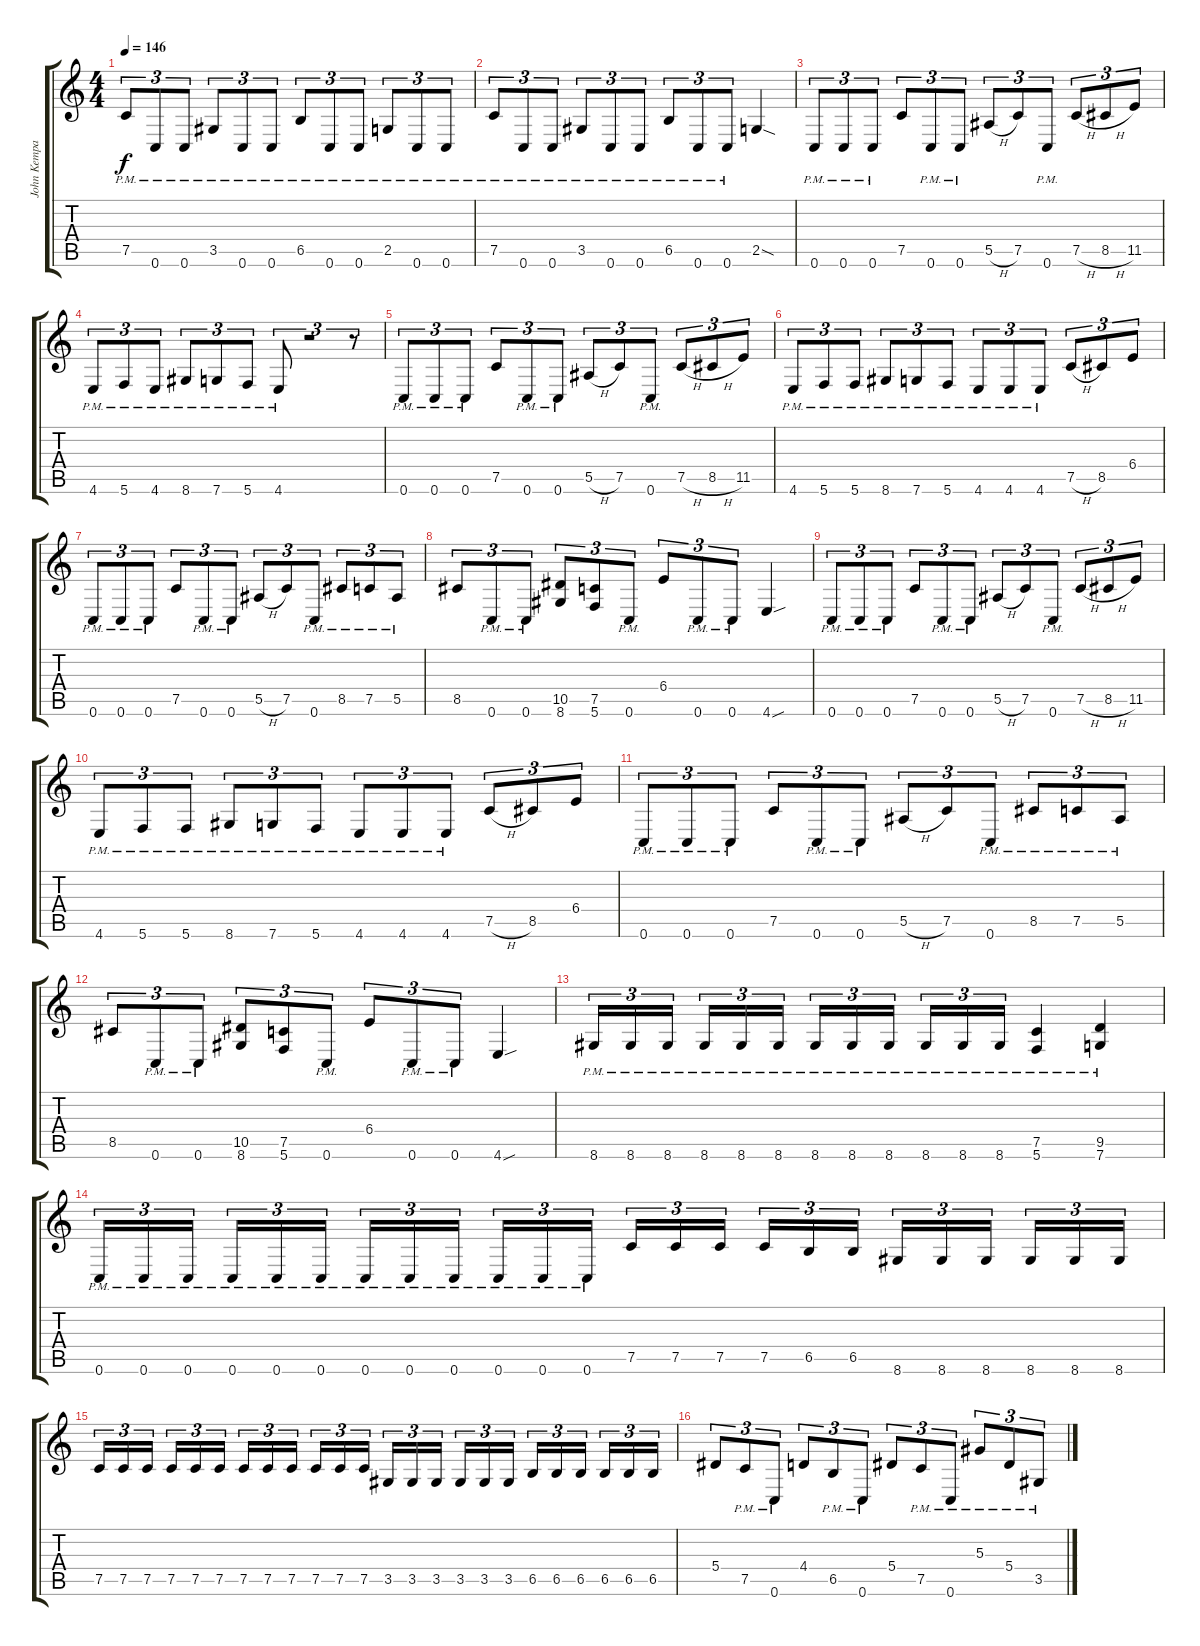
\track ("John Kempainen (Rhythm Guitar)" "John Kempa") {instrument distortionguitar}
\staff {score tabs}
\tuning (C4 G3 Eb3 Bb2 F2 C2) {hide}
\ts (4 4)
\tempo 146
\clef g2
\ks c
7.5{pm}.8{tu (3 2) dy f} 0.6{pm}.8{tu (3 2)} 0.6{pm}.8{tu (3 2)} 3.5{pm}.8{tu (3 2)} 0.6{pm}.8{tu (3 2)} 0.6{pm}.8{tu (3 2)} 6.5{pm}.8{tu (3 2)} 0.6{pm}.8{tu (3 2)} 0.6{pm}.8{tu (3 2)} 2.5{pm}.8{tu (3 2)} 0.6{pm}.8{tu (3 2)} 0.6{pm}.8{tu (3 2)} |
7.5{pm}.8{tu (3 2)} 0.6{pm}.8{tu (3 2)} 0.6{pm}.8{tu (3 2)} 3.5{pm}.8{tu (3 2)} 0.6{pm}.8{tu (3 2)} 0.6{pm}.8{tu (3 2)} 6.5{pm}.8{tu (3 2)} 0.6{pm}.8{tu (3 2)} 0.6{pm}.8{tu (3 2)} 2.5{sod}.4 |
0.6{pm}.8{tu (3 2)} 0.6{pm}.8{tu (3 2)} 0.6{pm}.8{tu (3 2)} 7.5.8{tu (3 2)} 0.6{pm}.8{tu (3 2)} 0.6{pm}.8{tu (3 2)} 5.5{h}.8{tu (3 2)} 7.5.8{tu (3 2)} 0.6{pm}.8{tu (3 2)} 7.5{h}.8{tu (3 2)} 8.5{h}.8{tu (3 2)} 11.5.8{tu (3 2)} |
4.6{pm}.8{tu (3 2)} 5.6{pm}.8{tu (3 2)} 4.6{pm}.8{tu (3 2)} 8.6{pm}.8{tu (3 2)} 7.6{pm}.8{tu (3 2)} 5.6{pm}.8{tu (3 2)} 4.6{pm}.8{tu (3 2)} r.2{tu (3 2)} r.8{tu (3 2)} |
0.6{pm}.8{tu (3 2)} 0.6{pm}.8{tu (3 2)} 0.6{pm}.8{tu (3 2)} 7.5.8{tu (3 2)} 0.6{pm}.8{tu (3 2)} 0.6{pm}.8{tu (3 2)} 5.5{h}.8{tu (3 2)} 7.5.8{tu (3 2)} 0.6{pm}.8{tu (3 2)} 7.5{h}.8{tu (3 2)} 8.5{h}.8{tu (3 2)} 11.5.8{tu (3 2)} |
4.6{pm}.8{tu (3 2)} 5.6{pm}.8{tu (3 2)} 5.6{pm}.8{tu (3 2)} 8.6{pm}.8{tu (3 2)} 7.6{pm}.8{tu (3 2)} 5.6{pm}.8{tu (3 2)} 4.6{pm}.8{tu (3 2)} 4.6{pm}.8{tu (3 2)} 4.6{pm}.8{tu (3 2)} 7.5{h}.8{tu (3 2)} 8.5.8{tu (3 2)} 6.4.8{tu (3 2)} |
0.6{pm}.8{tu (3 2)} 0.6{pm}.8{tu (3 2)} 0.6{pm}.8{tu (3 2)} 7.5.8{tu (3 2)} 0.6{pm}.8{tu (3 2)} 0.6{pm}.8{tu (3 2)} 5.5{h}.8{tu (3 2)} 7.5.8{tu (3 2)} 0.6{pm}.8{tu (3 2)} 8.5{pm}.8{tu (3 2)} 7.5{pm}.8{tu (3 2)} 5.5{pm}.8{tu (3 2)} |
8.5.8{tu (3 2)} 0.6{pm}.8{tu (3 2)} 0.6{pm}.8{tu (3 2)} (10.5 8.6).8{tu (3 2)} (7.5 5.6).8{tu (3 2)} 0.6{pm}.8{tu (3 2)} 6.4.8{tu (3 2)} 0.6{pm}.8{tu (3 2)} 0.6{pm}.8{tu (3 2)} 4.6{sou}.4 |
0.6{pm}.8{tu (3 2)} 0.6{pm}.8{tu (3 2)} 0.6{pm}.8{tu (3 2)} 7.5.8{tu (3 2)} 0.6{pm}.8{tu (3 2)} 0.6{pm}.8{tu (3 2)} 5.5{h}.8{tu (3 2)} 7.5.8{tu (3 2)} 0.6{pm}.8{tu (3 2)} 7.5{h}.8{tu (3 2)} 8.5{h}.8{tu (3 2)} 11.5.8{tu (3 2)} |
4.6{pm}.8{tu (3 2)} 5.6{pm}.8{tu (3 2)} 5.6{pm}.8{tu (3 2)} 8.6{pm}.8{tu (3 2)} 7.6{pm}.8{tu (3 2)} 5.6{pm}.8{tu (3 2)} 4.6{pm}.8{tu (3 2)} 4.6{pm}.8{tu (3 2)} 4.6{pm}.8{tu (3 2)} 7.5{h}.8{tu (3 2)} 8.5.8{tu (3 2)} 6.4.8{tu (3 2)} |
0.6{pm}.8{tu (3 2)} 0.6{pm}.8{tu (3 2)} 0.6{pm}.8{tu (3 2)} 7.5.8{tu (3 2)} 0.6{pm}.8{tu (3 2)} 0.6{pm}.8{tu (3 2)} 5.5{h}.8{tu (3 2)} 7.5.8{tu (3 2)} 0.6{pm}.8{tu (3 2)} 8.5{pm}.8{tu (3 2)} 7.5{pm}.8{tu (3 2)} 5.5{pm}.8{tu (3 2)} |
8.5.8{tu (3 2)} 0.6{pm}.8{tu (3 2)} 0.6{pm}.8{tu (3 2)} (10.5 8.6).8{tu (3 2)} (7.5 5.6).8{tu (3 2)} 0.6{pm}.8{tu (3 2)} 6.4.8{tu (3 2)} 0.6{pm}.8{tu (3 2)} 0.6{pm}.8{tu (3 2)} 4.6{sou}.4 |
8.6{pm}.16{tu (3 2)} 8.6{pm}.16{tu (3 2)} 8.6{pm}.16{tu (3 2)} 8.6{pm}.16{tu (3 2)} 8.6{pm}.16{tu (3 2)} 8.6{pm}.16{tu (3 2)} 8.6{pm}.16{tu (3 2)} 8.6{pm}.16{tu (3 2)} 8.6{pm}.16{tu (3 2)} 8.6{pm}.16{tu (3 2)} 8.6{pm}.16{tu (3 2)} 8.6{pm}.16{tu (3 2)} (7.5{pm} 5.6{pm}).4 (9.5{pm} 7.6{pm}).4 |
0.6{pm}.16{tu (3 2)} 0.6{pm}.16{tu (3 2)} 0.6{pm}.16{tu (3 2)} 0.6{pm}.16{tu (3 2)} 0.6{pm}.16{tu (3 2)} 0.6{pm}.16{tu (3 2)} 0.6{pm}.16{tu (3 2)} 0.6{pm}.16{tu (3 2)} 0.6{pm}.16{tu (3 2)} 0.6{pm}.16{tu (3 2)} 0.6{pm}.16{tu (3 2)} 0.6{pm}.16{tu (3 2)} 7.5.16{tu (3 2)} 7.5.16{tu (3 2)} 7.5.16{tu (3 2)} 7.5.16{tu (3 2)} 6.5.16{tu (3 2)} 6.5.16{tu (3 2)} 8.6.16{tu (3 2)} 8.6.16{tu (3 2)} 8.6.16{tu (3 2)} 8.6.16{tu (3 2)} 8.6.16{tu (3 2)} 8.6.16{tu (3 2)} |
7.5.16{tu (3 2)} 7.5.16{tu (3 2)} 7.5.16{tu (3 2)} 7.5.16{tu (3 2)} 7.5.16{tu (3 2)} 7.5.16{tu (3 2)} 7.5.16{tu (3 2)} 7.5.16{tu (3 2)} 7.5.16{tu (3 2)} 7.5.16{tu (3 2)} 7.5.16{tu (3 2)} 7.5.16{tu (3 2)} 3.5.16{tu (3 2)} 3.5.16{tu (3 2)} 3.5.16{tu (3 2)} 3.5.16{tu (3 2)} 3.5.16{tu (3 2)} 3.5.16{tu (3 2)} 6.5.16{tu (3 2)} 6.5.16{tu (3 2)} 6.5.16{tu (3 2)} 6.5.16{tu (3 2)} 6.5.16{tu (3 2)} 6.5.16{tu (3 2)} |
5.4.8{tu (3 2)} 7.5{pm}.8{tu (3 2)} 0.6{pm}.8{tu (3 2)} 4.4.8{tu (3 2)} 6.5{pm}.8{tu (3 2)} 0.6{pm}.8{tu (3 2)} 5.4.8{tu (3 2)} 7.5{pm}.8{tu (3 2)} 0.6{pm}.8{tu (3 2)} 5.3{pm}.8{tu (3 2)} 5.4{pm}.8{tu (3 2)} 3.5{pm}.8{tu (3 2)}
